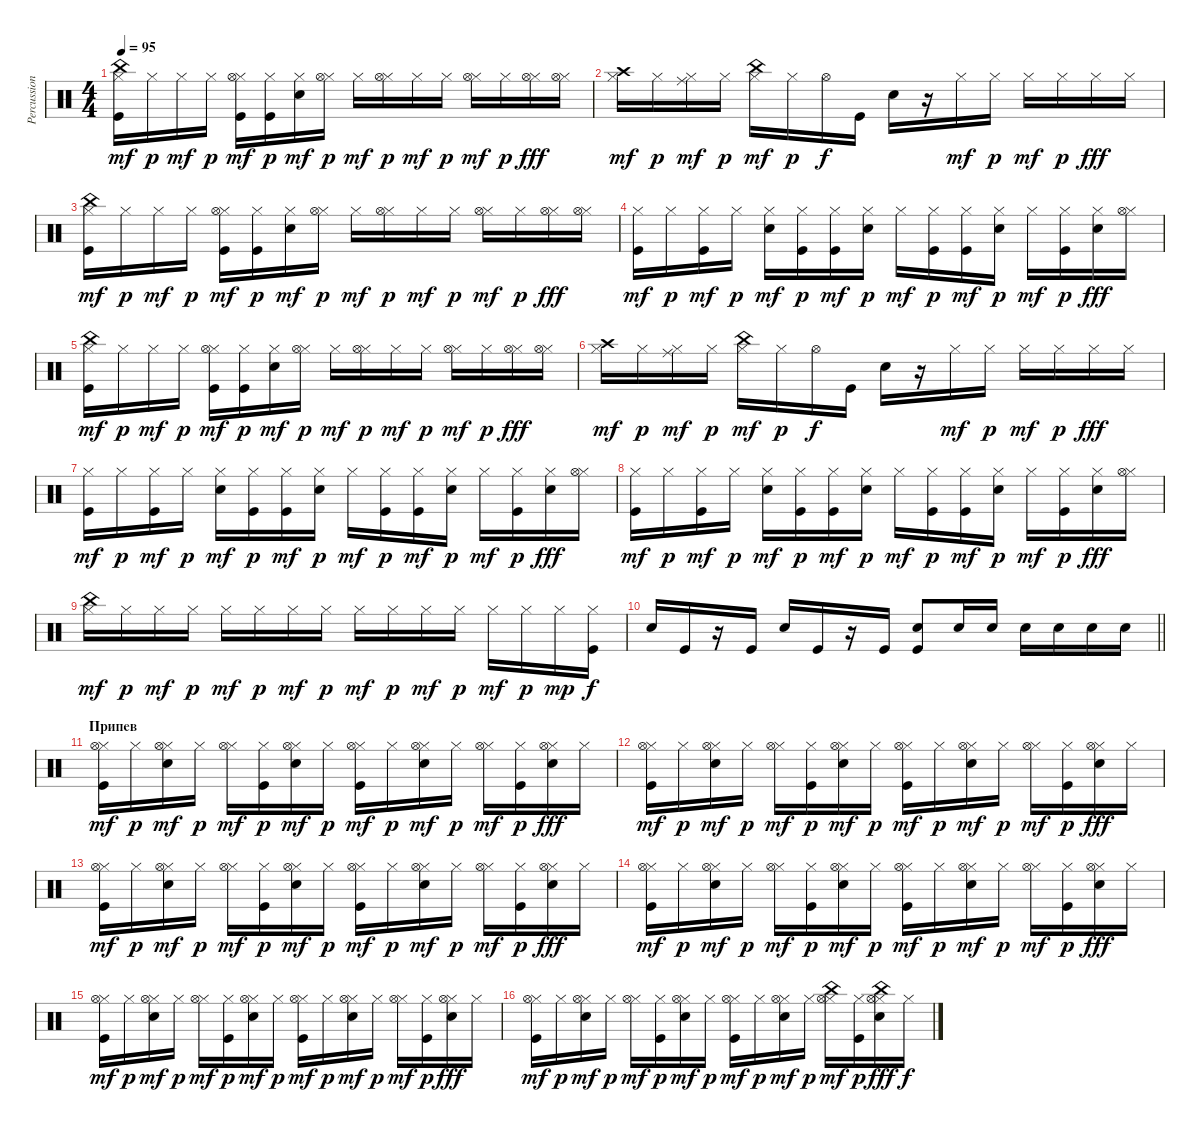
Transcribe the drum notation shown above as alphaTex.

\track ("Percussion" "Percussion") {instrument percussion}
\staff {score}
\articulation defaults
\ts (4 4)
\tempo 95
\clef neutral
\ks c
("Hi-Hat (closed)" "Kick (hit)" "China (hit)").16{dy mf} "Hi-Hat (closed)".16{dy p} "Hi-Hat (closed)".16{dy mf} "Hi-Hat (closed)".16{dy p} ("Hi-Hat (closed)" "Hi-Hat (open)" "Kick (hit)").16{dy mf} ("Hi-Hat (closed)" "Kick (hit)").16{dy p} ("Hi-Hat (closed)" "Snare (hit) 2").16{dy mf} ("Hi-Hat (closed)" "Hi-Hat (open)").16{dy p} "Hi-Hat (closed)".16{dy mf} ("Hi-Hat (closed)" "Hi-Hat (open)").16{dy p} "Hi-Hat (closed)".16{dy mf} "Hi-Hat (closed)".16{dy p} ("Hi-Hat (closed)" "Hi-Hat (open)").16{dy mf} "Hi-Hat (closed)".16{dy p} ("Hi-Hat (closed)" "Hi-Hat (open)").16{dy fff} ("Hi-Hat (closed)" "Hi-Hat (open)").16 |
("Hi-Hat (closed)" "Crash high (hit)").16{dy mf} "Hi-Hat (closed)".16{dy p} ("Hi-Hat (closed)" "Ride (middle)").16{dy mf} "Hi-Hat (closed)".16{dy p} ("Hi-Hat (closed)" "China (hit)").16{dy mf} "Hi-Hat (closed)".16{dy p} "Hi-Hat (open)".16{dy f} "Kick (hit)".16 "Snare (hit) 2".16 r.16 "Hi-Hat (closed)".16{dy mf} "Hi-Hat (closed)".16{dy p} "Hi-Hat (closed)".16{dy mf} "Hi-Hat (closed)".16{dy p} "Hi-Hat (closed)".16{dy fff} "Hi-Hat (closed)".16 |
("Hi-Hat (closed)" "Kick (hit)" "China (hit)").16{dy mf} "Hi-Hat (closed)".16{dy p} "Hi-Hat (closed)".16{dy mf} "Hi-Hat (closed)".16{dy p} ("Hi-Hat (closed)" "Hi-Hat (open)" "Kick (hit)").16{dy mf} ("Hi-Hat (closed)" "Kick (hit)").16{dy p} ("Hi-Hat (closed)" "Snare (hit) 2").16{dy mf} ("Hi-Hat (closed)" "Hi-Hat (open)").16{dy p} "Hi-Hat (closed)".16{dy mf} ("Hi-Hat (closed)" "Hi-Hat (open)").16{dy p} "Hi-Hat (closed)".16{dy mf} "Hi-Hat (closed)".16{dy p} ("Hi-Hat (closed)" "Hi-Hat (open)").16{dy mf} "Hi-Hat (closed)".16{dy p} ("Hi-Hat (closed)" "Hi-Hat (open)").16{dy fff} ("Hi-Hat (closed)" "Hi-Hat (open)").16 |
("Hi-Hat (closed)" "Kick (hit)").16{dy mf} "Hi-Hat (closed)".16{dy p} ("Hi-Hat (closed)" "Kick (hit)").16{dy mf} "Hi-Hat (closed)".16{dy p} ("Hi-Hat (closed)" "Snare (hit) 2").16{dy mf} ("Hi-Hat (closed)" "Kick (hit)").16{dy p} ("Hi-Hat (closed)" "Kick (hit)").16{dy mf} ("Hi-Hat (closed)" "Snare (hit) 2").16{dy p} "Hi-Hat (closed)".16{dy mf} ("Hi-Hat (closed)" "Kick (hit)").16{dy p} ("Hi-Hat (closed)" "Kick (hit)").16{dy mf} ("Hi-Hat (closed)" "Snare (hit) 2").16{dy p} "Hi-Hat (closed)".16{dy mf} ("Hi-Hat (closed)" "Kick (hit)").16{dy p} ("Hi-Hat (closed)" "Snare (hit) 2").16{dy fff} ("Hi-Hat (closed)" "Hi-Hat (open)").16 |
("Hi-Hat (closed)" "Kick (hit)" "China (hit)").16{dy mf} "Hi-Hat (closed)".16{dy p} "Hi-Hat (closed)".16{dy mf} "Hi-Hat (closed)".16{dy p} ("Hi-Hat (closed)" "Hi-Hat (open)" "Kick (hit)").16{dy mf} ("Hi-Hat (closed)" "Kick (hit)").16{dy p} ("Hi-Hat (closed)" "Snare (hit) 2").16{dy mf} ("Hi-Hat (closed)" "Hi-Hat (open)").16{dy p} "Hi-Hat (closed)".16{dy mf} ("Hi-Hat (closed)" "Hi-Hat (open)").16{dy p} "Hi-Hat (closed)".16{dy mf} "Hi-Hat (closed)".16{dy p} ("Hi-Hat (closed)" "Hi-Hat (open)").16{dy mf} "Hi-Hat (closed)".16{dy p} ("Hi-Hat (closed)" "Hi-Hat (open)").16{dy fff} ("Hi-Hat (closed)" "Hi-Hat (open)").16 |
("Hi-Hat (closed)" "Crash high (hit)").16{dy mf} "Hi-Hat (closed)".16{dy p} ("Hi-Hat (closed)" "Ride (middle)").16{dy mf} "Hi-Hat (closed)".16{dy p} ("Hi-Hat (closed)" "China (hit)").16{dy mf} "Hi-Hat (closed)".16{dy p} "Hi-Hat (open)".16{dy f} "Kick (hit)".16 "Snare (hit) 2".16 r.16 "Hi-Hat (closed)".16{dy mf} "Hi-Hat (closed)".16{dy p} "Hi-Hat (closed)".16{dy mf} "Hi-Hat (closed)".16{dy p} "Hi-Hat (closed)".16{dy fff} "Hi-Hat (closed)".16 |
("Hi-Hat (closed)" "Kick (hit)").16{dy mf} "Hi-Hat (closed)".16{dy p} ("Hi-Hat (closed)" "Kick (hit)").16{dy mf} "Hi-Hat (closed)".16{dy p} ("Hi-Hat (closed)" "Snare (hit) 2").16{dy mf} ("Hi-Hat (closed)" "Kick (hit)").16{dy p} ("Hi-Hat (closed)" "Kick (hit)").16{dy mf} ("Hi-Hat (closed)" "Snare (hit) 2").16{dy p} "Hi-Hat (closed)".16{dy mf} ("Hi-Hat (closed)" "Kick (hit)").16{dy p} ("Hi-Hat (closed)" "Kick (hit)").16{dy mf} ("Hi-Hat (closed)" "Snare (hit) 2").16{dy p} "Hi-Hat (closed)".16{dy mf} ("Hi-Hat (closed)" "Kick (hit)").16{dy p} ("Hi-Hat (closed)" "Snare (hit) 2").16{dy fff} ("Hi-Hat (closed)" "Hi-Hat (open)").16 |
("Hi-Hat (closed)" "Kick (hit)").16{dy mf} "Hi-Hat (closed)".16{dy p} ("Hi-Hat (closed)" "Kick (hit)").16{dy mf} "Hi-Hat (closed)".16{dy p} ("Hi-Hat (closed)" "Snare (hit) 2").16{dy mf} ("Hi-Hat (closed)" "Kick (hit)").16{dy p} ("Hi-Hat (closed)" "Kick (hit)").16{dy mf} ("Hi-Hat (closed)" "Snare (hit) 2").16{dy p} "Hi-Hat (closed)".16{dy mf} ("Hi-Hat (closed)" "Kick (hit)").16{dy p} ("Hi-Hat (closed)" "Kick (hit)").16{dy mf} ("Hi-Hat (closed)" "Snare (hit) 2").16{dy p} "Hi-Hat (closed)".16{dy mf} ("Hi-Hat (closed)" "Kick (hit)").16{dy p} ("Hi-Hat (closed)" "Snare (hit) 2").16{dy fff} ("Hi-Hat (closed)" "Hi-Hat (open)").16 |
("Hi-Hat (closed)" "China (hit)").16{dy mf} "Hi-Hat (closed)".16{dy p} "Hi-Hat (closed)".16{dy mf} "Hi-Hat (closed)".16{dy p} "Hi-Hat (closed)".16{dy mf} "Hi-Hat (closed)".16{dy p} "Hi-Hat (closed)".16{dy mf} "Hi-Hat (closed)".16{dy p} "Hi-Hat (closed)".16{dy mf} "Hi-Hat (closed)".16{dy p} "Hi-Hat (closed)".16{dy mf} "Hi-Hat (closed)".16{dy p} "Hi-Hat (closed)".16{dy mf} "Hi-Hat (closed)".16{dy p} "Hi-Hat (closed)".16{dy mp} ("Hi-Hat (closed)" "Kick (hit)").16{dy f} |
\barLineRight lightlight "Snare (hit) 2".16 "Kick (hit)".16
r.16 "Kick (hit)".16 "Snare (hit) 2".16 "Kick (hit)".16 r.16 "Kick (hit)".16 ("Kick (hit)" "Snare (hit) 2").8 "Snare (hit) 2".16 "Snare (hit) 2".16 "Snare (hit) 2".16 "Snare (hit) 2".16 "Snare (hit) 2".16 "Snare (hit) 2".16 |
\section ("" "Припев")
("Hi-Hat (closed)" "Kick (hit)" "Hi-Hat (open)").16{dy mf} "Hi-Hat (closed)".16{dy p} ("Hi-Hat (closed)" "Snare (hit) 2" "Hi-Hat (open)").16{dy mf} "Hi-Hat (closed)".16{dy p} ("Hi-Hat (closed)" "Hi-Hat (open)").16{dy mf} ("Hi-Hat (closed)" "Kick (hit)").16{dy p} ("Hi-Hat (closed)" "Snare (hit) 2" "Hi-Hat (open)").16{dy mf} "Hi-Hat (closed)".16{dy p} ("Hi-Hat (closed)" "Kick (hit)" "Hi-Hat (open)").16{dy mf} "Hi-Hat (closed)".16{dy p} ("Hi-Hat (closed)" "Snare (hit) 2" "Hi-Hat (open)").16{dy mf} "Hi-Hat (closed)".16{dy p} ("Hi-Hat (closed)" "Hi-Hat (open)").16{dy mf} ("Hi-Hat (closed)" "Kick (hit)").16{dy p} ("Hi-Hat (closed)" "Snare (hit) 2" "Hi-Hat (open)").16{dy fff} "Hi-Hat (closed)".16 |
("Hi-Hat (closed)" "Kick (hit)" "Hi-Hat (open)").16{dy mf} "Hi-Hat (closed)".16{dy p} ("Hi-Hat (closed)" "Snare (hit) 2" "Hi-Hat (open)").16{dy mf} "Hi-Hat (closed)".16{dy p} ("Hi-Hat (closed)" "Hi-Hat (open)").16{dy mf} ("Hi-Hat (closed)" "Kick (hit)").16{dy p} ("Hi-Hat (closed)" "Snare (hit) 2" "Hi-Hat (open)").16{dy mf} "Hi-Hat (closed)".16{dy p} ("Hi-Hat (closed)" "Kick (hit)" "Hi-Hat (open)").16{dy mf} "Hi-Hat (closed)".16{dy p} ("Hi-Hat (closed)" "Snare (hit) 2" "Hi-Hat (open)").16{dy mf} "Hi-Hat (closed)".16{dy p} ("Hi-Hat (closed)" "Hi-Hat (open)").16{dy mf} ("Hi-Hat (closed)" "Kick (hit)").16{dy p} ("Hi-Hat (closed)" "Snare (hit) 2" "Hi-Hat (open)").16{dy fff} "Hi-Hat (closed)".16 |
("Hi-Hat (closed)" "Kick (hit)" "Hi-Hat (open)").16{dy mf} "Hi-Hat (closed)".16{dy p} ("Hi-Hat (closed)" "Snare (hit) 2" "Hi-Hat (open)").16{dy mf} "Hi-Hat (closed)".16{dy p} ("Hi-Hat (closed)" "Hi-Hat (open)").16{dy mf} ("Hi-Hat (closed)" "Kick (hit)").16{dy p} ("Hi-Hat (closed)" "Snare (hit) 2" "Hi-Hat (open)").16{dy mf} "Hi-Hat (closed)".16{dy p} ("Hi-Hat (closed)" "Kick (hit)" "Hi-Hat (open)").16{dy mf} "Hi-Hat (closed)".16{dy p} ("Hi-Hat (closed)" "Snare (hit) 2" "Hi-Hat (open)").16{dy mf} "Hi-Hat (closed)".16{dy p} ("Hi-Hat (closed)" "Hi-Hat (open)").16{dy mf} ("Hi-Hat (closed)" "Kick (hit)").16{dy p} ("Hi-Hat (closed)" "Snare (hit) 2" "Hi-Hat (open)").16{dy fff} "Hi-Hat (closed)".16 |
("Hi-Hat (closed)" "Kick (hit)" "Hi-Hat (open)").16{dy mf} "Hi-Hat (closed)".16{dy p} ("Hi-Hat (closed)" "Snare (hit) 2" "Hi-Hat (open)").16{dy mf} "Hi-Hat (closed)".16{dy p} ("Hi-Hat (closed)" "Hi-Hat (open)").16{dy mf} ("Hi-Hat (closed)" "Kick (hit)").16{dy p} ("Hi-Hat (closed)" "Snare (hit) 2" "Hi-Hat (open)").16{dy mf} "Hi-Hat (closed)".16{dy p} ("Hi-Hat (closed)" "Kick (hit)" "Hi-Hat (open)").16{dy mf} "Hi-Hat (closed)".16{dy p} ("Hi-Hat (closed)" "Snare (hit) 2" "Hi-Hat (open)").16{dy mf} "Hi-Hat (closed)".16{dy p} ("Hi-Hat (closed)" "Hi-Hat (open)").16{dy mf} ("Hi-Hat (closed)" "Kick (hit)").16{dy p} ("Hi-Hat (closed)" "Snare (hit) 2" "Hi-Hat (open)").16{dy fff} "Hi-Hat (closed)".16 |
("Hi-Hat (closed)" "Kick (hit)" "Hi-Hat (open)").16{dy mf} "Hi-Hat (closed)".16{dy p} ("Hi-Hat (closed)" "Snare (hit) 2" "Hi-Hat (open)").16{dy mf} "Hi-Hat (closed)".16{dy p} ("Hi-Hat (closed)" "Hi-Hat (open)").16{dy mf} ("Hi-Hat (closed)" "Kick (hit)").16{dy p} ("Hi-Hat (closed)" "Snare (hit) 2" "Hi-Hat (open)").16{dy mf} "Hi-Hat (closed)".16{dy p} ("Hi-Hat (closed)" "Kick (hit)" "Hi-Hat (open)").16{dy mf} "Hi-Hat (closed)".16{dy p} ("Hi-Hat (closed)" "Snare (hit) 2" "Hi-Hat (open)").16{dy mf} "Hi-Hat (closed)".16{dy p} ("Hi-Hat (closed)" "Hi-Hat (open)").16{dy mf} ("Hi-Hat (closed)" "Kick (hit)").16{dy p} ("Hi-Hat (closed)" "Snare (hit) 2" "Hi-Hat (open)").16{dy fff} "Hi-Hat (closed)".16 |
("Hi-Hat (closed)" "Kick (hit)" "Hi-Hat (open)").16{dy mf} "Hi-Hat (closed)".16{dy p} ("Hi-Hat (closed)" "Snare (hit) 2" "Hi-Hat (open)").16{dy mf} "Hi-Hat (closed)".16{dy p} ("Hi-Hat (closed)" "Hi-Hat (open)").16{dy mf} ("Hi-Hat (closed)" "Kick (hit)").16{dy p} ("Hi-Hat (closed)" "Snare (hit) 2" "Hi-Hat (open)").16{dy mf} "Hi-Hat (closed)".16{dy p} ("Hi-Hat (closed)" "Kick (hit)" "Hi-Hat (open)").16{dy mf} "Hi-Hat (closed)".16{dy p} ("Hi-Hat (closed)" "Snare (hit) 2" "Hi-Hat (open)").16{dy mf} "Hi-Hat (closed)".16{dy p} ("Hi-Hat (closed)" "Hi-Hat (open)" "China (hit)").16{dy mf} ("Hi-Hat (closed)" "Kick (hit)").16{dy p} ("Hi-Hat (closed)" "Snare (hit) 2" "Hi-Hat (open)" "China (hit)").16{dy fff} "Hi-Hat (closed)".16{dy f}
